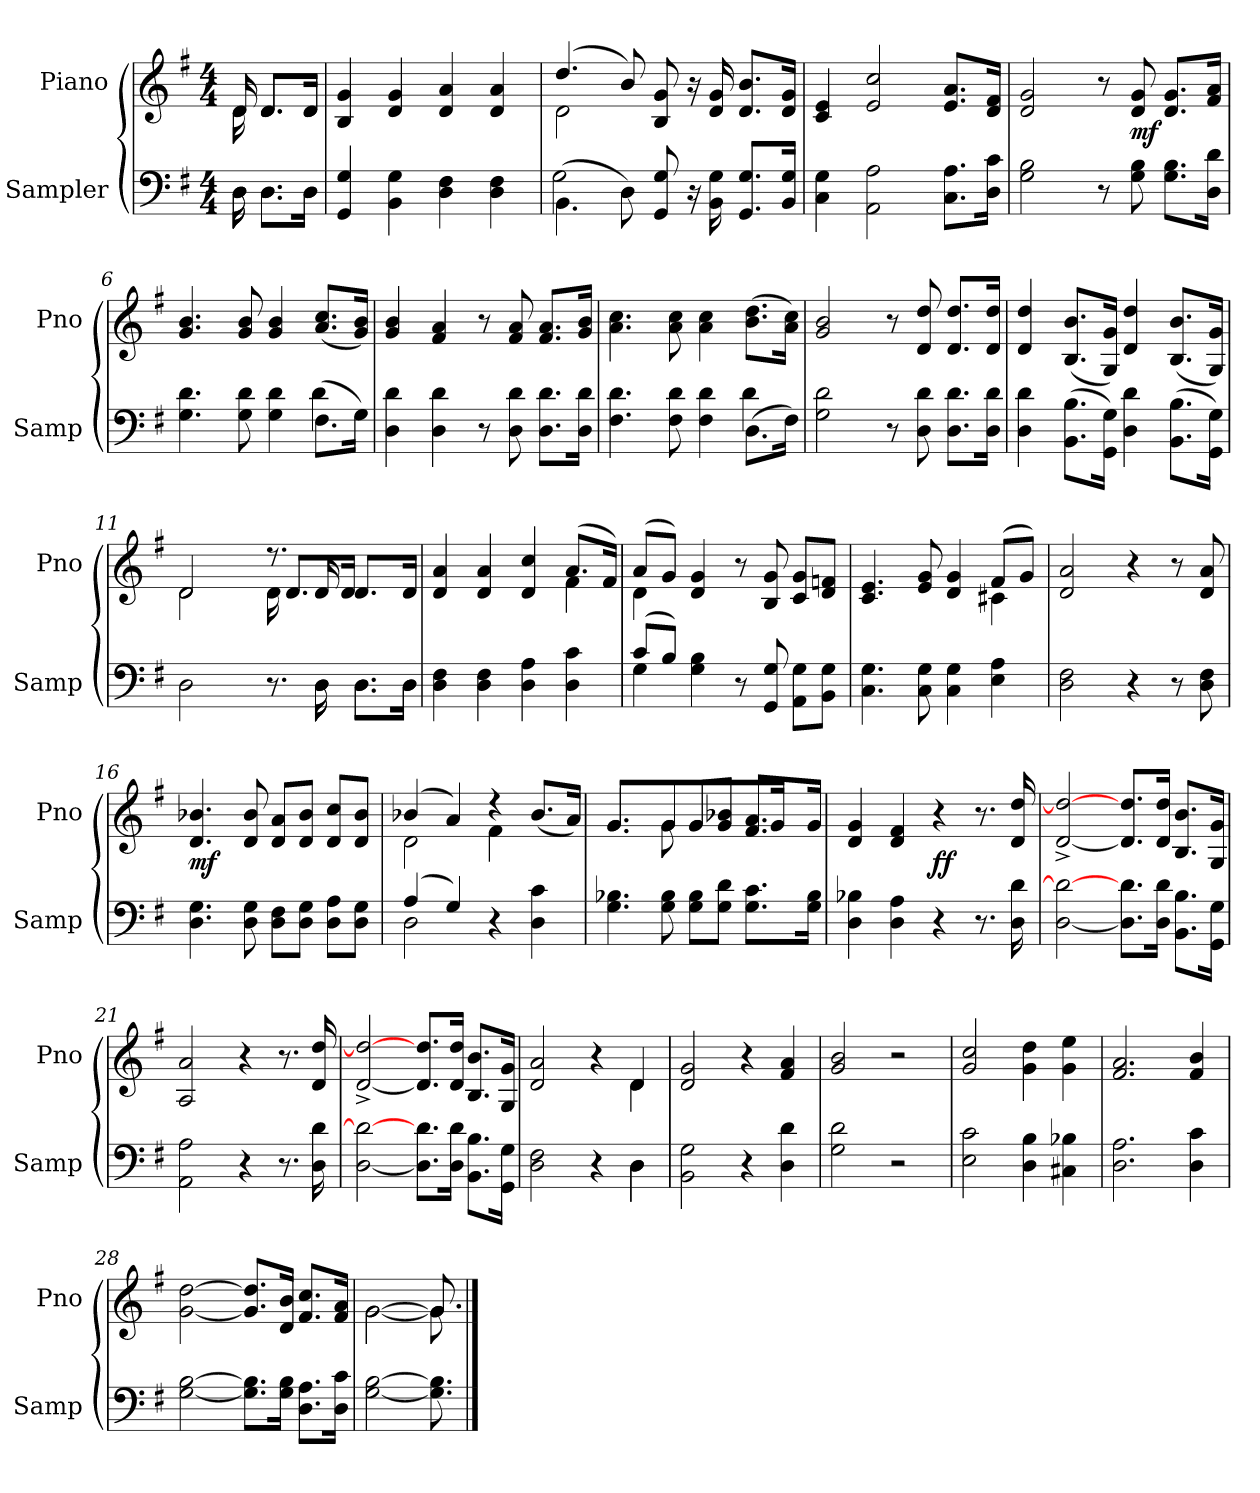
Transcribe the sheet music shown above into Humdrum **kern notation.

**kern	**kern	**dynam
*part2	*part1	*part1
*staff2	*staff1	*staff1
*I"Sampler	*I"Piano	*
*I'Samp	*I'Pno	*
*clefF4	*clefG2	*
*k[f#]	*k[f#]	*
*G:	*G:	*
*M4/4	*M4/4	*
=1	=1	=1
*^	*^	*
16D\	16D	16d/	16d	.
8.D\L	8.D\L	8.d/L	8.d/L	.
16D\Jk	16D\Jk	16d/Jk	16d/Jk	.
*v	*v	*	*	*
*	*v	*v	*
=2	=2	=2
4GG 4G	4B 4g	.
4BB 4G	4d 4g	.
4D 4F#	4d 4a	.
4D 4F#	4d 4a	.
=3	=3	=3
*^	*^	*
(4.BB\	2G	(4.dd/	2d	.
8D\)	.	8b/)	.	.
8GG 8G	2ryy	8B 8g	2ryy	.
16r	.	16r	.	.
16BB 16G	.	16d 16g	.	.
8.GG/ 8.G/L	.	8.d/ 8.b/L	.	.
16BB/ 16G/Jk	.	16d/ 16g/Jk	.	.
*v	*v	*	*	*
*	*v	*v	*
=4	=4	=4
4C 4G	4c 4e	.
2AA 2A	2e 2cc	.
8.C\ 8.A\L	8.e/ 8.a/L	.
16D\ 16c\Jk	16d/ 16f#/Jk	.
=5	=5	=5
2G 2B	2d 2g	.
8r	8r	.
8G 8B	8d 8g	mf
8.G\ 8.B\L	8.d/ 8.g/L	.
16D\ 16d\Jk	16f#/ 16a/Jk	.
=6	=6	=6
*^	*	*
4.G 4.d	2.ryy	4.g 4.b	.
8G 8d	.	8g 8b	.
4G 4d	.	4g 4b	.
(8.F#\L	4d	(8.a/ 8.cc/L	.
16G\Jk)	.	16g/ 16b/Jk)	.
*v	*v	*	*
=7	=7	=7
4D 4d	4g 4b	.
4D 4d	4f# 4a	.
8r	8r	.
8D 8d	8f# 8a	.
8.D\ 8.d\L	8.f#/ 8.a/L	.
16D\ 16d\Jk	16g/ 16b/Jk	.
=8	=8	=8
*^	*	*
4.F# 4.d	2.ryy	4.a 4.cc	.
8F# 8d	.	8a 8cc	.
4F# 4d	.	4a 4cc	.
(8.D\L	4d	(8.b\ 8.dd\L	.
16F#\Jk)	.	16a\ 16cc\Jk)	.
*v	*v	*	*
=9	=9	=9
2G 2d	2g 2b	.
8r	8r	.
8D 8d	8d 8dd	.
8.D\ 8.d\L	8.d/ 8.dd/L	.
16D\ 16d\Jk	16d/ 16dd/Jk	.
=10	=10	=10
4D 4d	4d 4dd	.
(8.BB\ 8.B\L	(8.B/ 8.b/L	.
16GG\ 16G\Jk)	16G/ 16g/Jk)	.
4D 4d	4d 4dd	.
(8.BB\ 8.B\L	(8.B/ 8.b/L	.
16GG\ 16G\Jk)	16G/ 16g/Jk)	.
=11	=11	=11
*^	*^	*
2D	8.ryy	2d/	2d	.
*v	*v	*	*	*
8.r	8.r	16d	.
.	.	8.d/L	.
*^	*	*	*
16D\	16D	16d/	.	.
8.D\L	8.D\L	8.d/L	16d/Jk	.
.	.	.	8.ryy	.
16D\Jk	16D\Jk	16d/Jk	.	.
*v	*v	*	*	*
=12	=12	=12	=12
4D 4F#	4d 4a	2.ryy	.
4D 4F#	4d 4a	.	.
4D 4A	4d 4cc	.	.
4D 4c	(8.a/L	4f#	.
.	16f#/Jk)	.	.
=13	=13	=13	=13
*^	*	*	*
(8c/L	4G	(8a/L	4d	.
8B/J)	.	8g/J)	.	.
4G 4B	2.ryy	4d 4g	2.ryy	.
8r	.	8r	.	.
8GG 8G	.	8B 8g	.	.
8AA\ 8G\L	.	8c/ 8g/L	.	.
8BB\ 8G\J	.	8d/ 8fn/J	.	.
*v	*v	*	*	*
=14	=14	=14	=14
4.C 4.G	4.c 4.e	2.ryy	.
8C 8G	8e 8g	.	.
4C 4G	4d 4g	.	.
4E 4A	(8f#/L	4c#X	.
.	8g/J)	.	.
*	*v	*v	*
=15	=15	=15
2D 2F#	2d 2a	.
4r	4r	.
8r	8r	.
8D 8F#	8d 8a	.
=16	=16	=16
4.D 4.G	4.d 4.b-X	mf
8D 8G	8d 8b-	.
8D\ 8F#\L	8d/ 8a/L	.
8D\ 8G\J	8d/ 8b-/J	.
8D\ 8A\L	8d/ 8cc/L	.
8D\ 8G\J	8d/ 8b-/J	.
=17	=17	=17
*^	*^	*
(4A/	2D	(4b-X/	2d	.
4G/)	.	4a/)	.	.
4r	2ryy	4r	4f#	.
4D 4c	.	(8.b-/L	4ryy	.
.	.	16a/Jk)	.	.
*v	*v	*	*	*
=18	=18	=18	=18
4.G 4.B-X	4.g/	4.g	.
8G 8B-	8g\	8g/L	.
8G\ 8B-\L	8g/L	8g/J	.
8G\ 8d\J	8g/ 8b-X/J	8.ryy	.
8.G\ 8.c\L	8.f#/ 8.a/L	.	.
.	.	16gJk	.
.	.	8ryy	.
16G\ 16B-\Jk	16g/Jk	.	.
*	*v	*v	*
=19	=19	=19
4D 4B-X	4d 4g	.
4D 4A	4d 4f#	.
4r	4r	ff
8.r	8.r	.
16D 16d	16d 16dd	.
=20	=20	=20
[2D 2d_	[2d^ 2dd_^	.
8.D]\ 8.d\L	8.d]/ 8.dd/L	.
16D\ 16d\Jk	16d/ 16dd/Jk	.
8.BB\ 8.B\L	8.B/ 8.b/L	.
16GG\ 16G\Jk	16G/ 16g/Jk	.
=21	=21	=21
2AA 2A	2A 2a	.
4r	4r	.
8.r	8.r	.
16D 16d	16d 16dd	.
=22	=22	=22
[2D 2d_	[2d^ 2dd_^	.
8.D]\ 8.d\L	8.d]/ 8.dd/L	.
16D\ 16d\Jk	16d/ 16dd/Jk	.
8.BB\ 8.B\L	8.B/ 8.b/L	.
16GG\ 16G\Jk	16G/ 16g/Jk	.
=23	=23	=23
*^	*^	*
2D 2F#	2.ryy	2d 2a	2.ryy	.
4r	.	4r	.	.
4D\	4D	4d/	4d	.
*v	*v	*	*	*
*	*v	*v	*
=24	=24	=24
2BB 2G	2d 2g	.
4r	4r	.
4D 4d	4f# 4a	.
=25	=25	=25
2G 2d	2g 2b	.
2r	2r	.
=26	=26	=26
2E 2c	2g 2cc	.
4D 4B	4g 4dd	.
4C#X 4B-X	4g 4ee	.
=27	=27	=27
2.D 2.A	2.f# 2.a	.
4D 4c	4f# 4b	.
=28	=28	=28
[2G [2B	[2g [2dd	.
8.G]\ 8.B]\L	8.g]/ 8.dd]/L	.
16G\ 16B\Jk	16d/ 16b/Jk	.
8.D\ 8.A\L	8.f#/ 8.cc/L	.
16D\ 16c\Jk	16f#/ 16a/Jk	.
=29	=29	=29
*	*^	*
[2G [2B	[2g\	[2g	.
8.G] 8.B]	8.g/]	8.g]	.
*	*v	*v	*
==	==	==
*-	*-	*-
